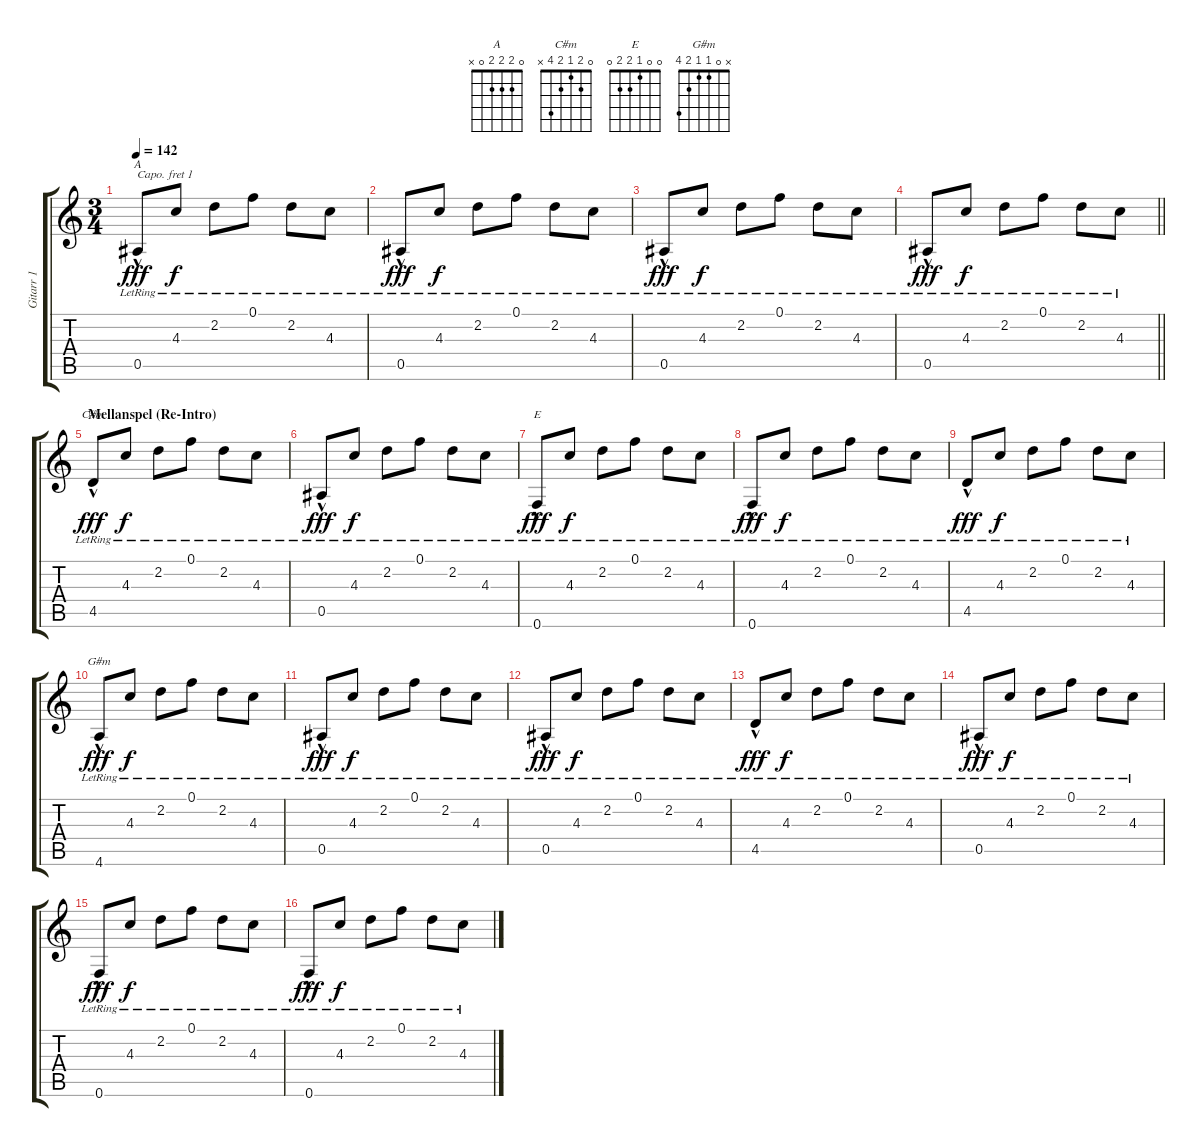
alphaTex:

\track ("Gitarr 1" "Gitarr 1") {instrument acousticguitarsteel}
\staff {score tabs}
\capo 1
\tuning (E4 B3 G3 D3 A2 E2) {hide}
\chord ("A" 0 2 2 2 0 x)
\chord ("C#m" 0 2 1 2 4 x)
\chord ("E" 0 0 1 2 2 0)
\chord ("G#m" x 0 1 1 2 4)
\ts (3 4)
\tempo 142
\clef g2
\ks c
0.5{hac lr}.8{ch "A" dy fff} 4.3{lr}.8{dy f} 2.2{lr}.8 0.1{lr}.8 2.2{lr}.8 4.3{lr}.8 |
0.5{hac lr}.8{dy fff} 4.3{lr}.8{dy f} 2.2{lr}.8 0.1{lr}.8 2.2{lr}.8 4.3{lr}.8 |
0.5{hac lr}.8{dy fff} 4.3{lr}.8{dy f} 2.2{lr}.8 0.1{lr}.8 2.2{lr}.8 4.3{lr}.8 |
\barLineRight lightlight
0.5{hac lr}.8{dy fff} 4.3{lr}.8{dy f} 2.2{lr}.8 0.1{lr}.8 2.2{lr}.8 4.3{lr}.8 |
\section ("" "Mellanspel (Re-Intro)")
4.5{hac lr}.8{ch "C#m" dy fff} 4.3{lr}.8{dy f} 2.2{lr}.8 0.1{lr}.8 2.2{lr}.8 4.3{lr}.8 |
0.5{hac lr}.8{dy fff} 4.3{lr}.8{dy f} 2.2{lr}.8 0.1{lr}.8 2.2{lr}.8 4.3{lr}.8 |
0.6{hac lr}.8{ch "E" dy fff} 4.3{lr}.8{dy f} 2.2{lr}.8 0.1{lr}.8 2.2{lr}.8 4.3{lr}.8 |
0.6{hac lr}.8{dy fff} 4.3{lr}.8{dy f} 2.2{lr}.8 0.1{lr}.8 2.2{lr}.8 4.3{lr}.8 |
4.5{hac lr}.8{dy fff} 4.3{lr}.8{dy f} 2.2{lr}.8 0.1{lr}.8 2.2{lr}.8 4.3{lr}.8 |
4.6{hac lr}.8{ch "G#m" dy fff} 4.3{lr}.8{dy f} 2.2{lr}.8 0.1{lr}.8 2.2{lr}.8 4.3{lr}.8 |
0.5{hac lr}.8{dy fff} 4.3{lr}.8{dy f} 2.2{lr}.8 0.1{lr}.8 2.2{lr}.8 4.3{lr}.8 |
0.5{hac lr}.8{dy fff} 4.3{lr}.8{dy f} 2.2{lr}.8 0.1{lr}.8 2.2{lr}.8 4.3{lr}.8 |
4.5{hac lr}.8{dy fff} 4.3{lr}.8{dy f} 2.2{lr}.8 0.1{lr}.8 2.2{lr}.8 4.3{lr}.8 |
0.5{hac lr}.8{dy fff} 4.3{lr}.8{dy f} 2.2{lr}.8 0.1{lr}.8 2.2{lr}.8 4.3{lr}.8 |
0.6{hac lr}.8{dy fff} 4.3{lr}.8{dy f} 2.2{lr}.8 0.1{lr}.8 2.2{lr}.8 4.3{lr}.8 |
0.6{hac lr}.8{dy fff} 4.3{lr}.8{dy f} 2.2{lr}.8 0.1{lr}.8 2.2{lr}.8 4.3{lr}.8
